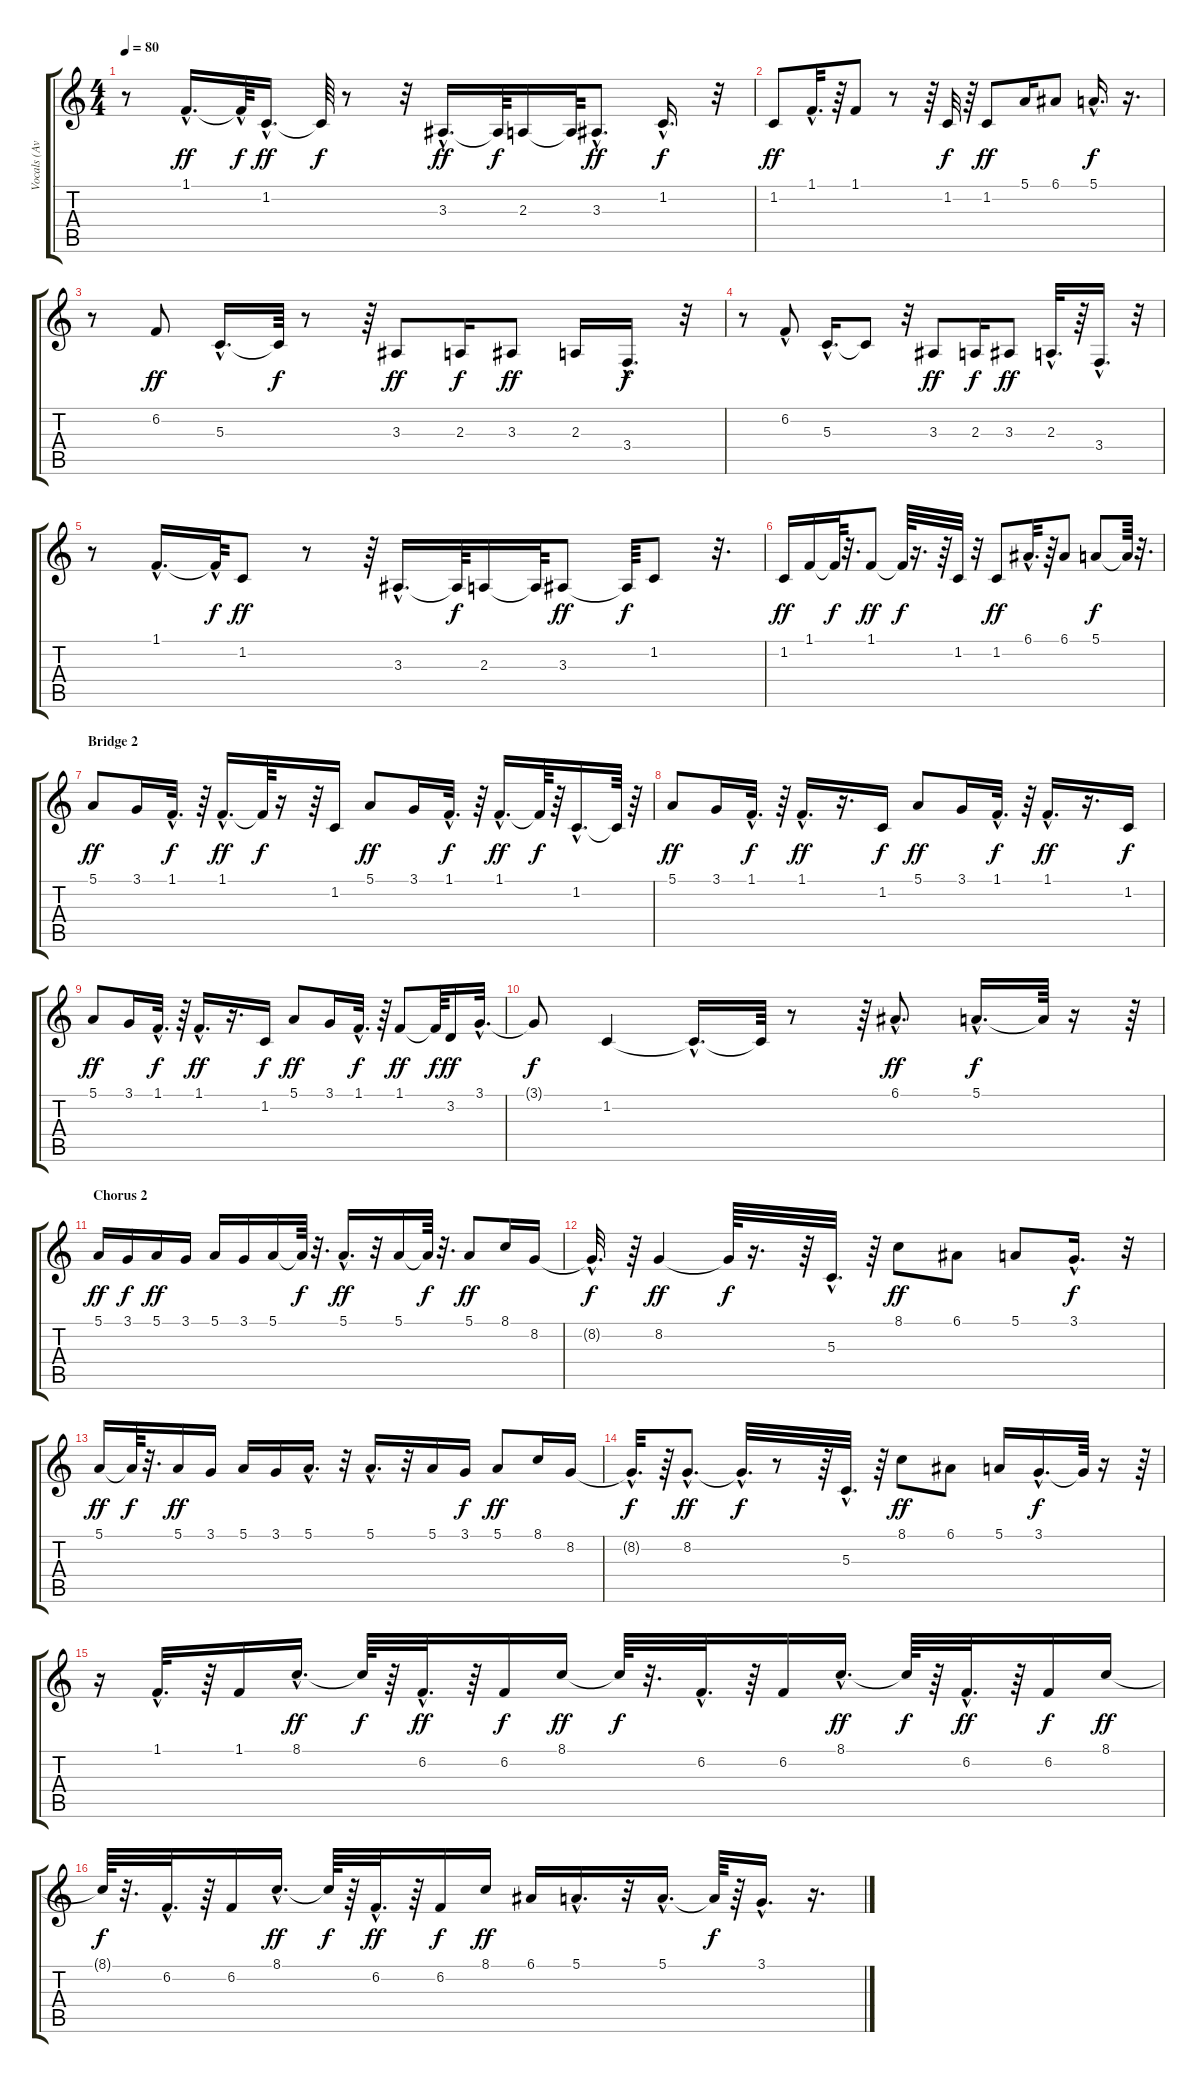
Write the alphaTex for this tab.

\track ("Vocals (Avril Lavigne)" "Vocals (Av") {instrument tenorsax}
\staff {score tabs}
\tuning (E4 B3 G3 D3 A2 E2) {hide}
\ts (4 4)
\tempo 80
\clef g2
\ks c
r.8{dy ff} 1.1{hac}.16{d} 1.1{hac t}.64{dy f} 1.2{hac}.16{d dy ff} 1.2{t}.64{dy f} r.8 r.32 3.3{hac}.16{d dy ff} 3.3{t}.64{dy f} 2.3.16 2.3{t}.64 3.3{hac}.8{d dy ff} 1.2{hac}.16{d dy f} r.32 |
1.2.8{dy ff} 1.1{hac}.32{d} r.64 1.1.8 r.8 r.64 1.2.32{dy f} r.64 1.2.8{dy ff} 5.1.16 6.1.8 5.1{hac}.16{d dy f} r.16{d} |
r.8 6.2.8{dy ff} 5.3{hac}.16{d} 5.3{t}.64{dy f} r.8 r.64 3.3.8{dy ff} 2.3.16{dy f} 3.3.8{dy ff} 2.3.16 3.4{hac}.16{d dy f} r.32 |
r.8 6.2{hac}.8 5.3{hac}.16{d} 5.3{t}.8 r.32 3.3.8{dy ff} 2.3.16{dy f} 3.3.8{dy ff} 2.3{hac}.32{d} r.64 3.4{hac}.16{d} r.32 |
r.8 1.1{hac}.16{d} 1.1{hac t}.64{dy f} 1.2.8{dy ff} r.8 r.64 3.3{hac}.16{d} 3.3{t}.64{dy f} 2.3.16 2.3{t}.64 3.3.8{dy ff} 3.3{t}.64{dy f} 1.2.8 r.32{d} |
1.2.16{dy ff} 1.1.16 1.1{t}.64{dy f} r.32{d} 1.1.8{dy ff} 1.1{t}.64{dy f} r.16{d} r.64 1.2.32 r.32 1.2.8{dy ff} 6.1{hac}.32{d} r.64 6.1.8 5.1.8{dy f} 5.1{t}.64 r.32{d} |
\section ("" "Bridge 2")
5.1.8{dy ff} 3.1.16 1.1{hac}.32{d dy f} r.64 1.1{hac}.16{d dy ff} 1.1{t}.64{dy f} r.16 r.64 1.2.16 5.1.8{dy ff} 3.1.16 1.1{hac}.32{d dy f} r.64 1.1{hac}.16{d dy ff} 1.1{t}.64{dy f} r.64 1.2{hac}.16{d} 1.2{t}.64 r.64 |
5.1.8{dy ff} 3.1.16 1.1{hac}.32{d dy f} r.64 1.1{hac}.16{d dy ff} r.16{d} 1.2.16{dy f} 5.1.8{dy ff} 3.1.16 1.1{hac}.32{d dy f} r.64 1.1{hac}.16{d dy ff} r.16{d} 1.2.16{dy f} |
5.1.8{dy ff} 3.1.16 1.1{hac}.32{d dy f} r.64 1.1{hac}.16{d dy ff} r.16{d} 1.2.16{dy f} 5.1.8{dy ff} 3.1.16 1.1{hac}.32{d dy f} r.64 1.1.8{dy ff} 1.1{t}.64{dy f} 3.2.16{dy ff} 3.1{hac}.32{d} |
3.1{t}.8{dy f} 1.2.4 1.2{hac t}.16{d} 1.2{t}.64 r.8 r.64 6.1{hac}.8{d dy ff} 5.1{hac}.16{d dy f} 5.1{t}.64 r.16 r.64 |
\section ("" "Chorus 2")
5.1.16{dy ff} 3.1.16{dy f} 5.1.16{dy ff} 3.1.16 5.1.16 3.1.16 5.1.16 5.1{t}.64{dy f} r.32{d} 5.1{hac}.16{d dy ff} r.32 5.1.16 5.1{t}.64{dy f} r.32{d} 5.1.8{dy ff} 8.1.16 8.2.16 |
8.2{hac t}.32{d dy f} r.64 8.2.4{dy ff} 8.2{t}.64{dy f} r.16{d} r.64 5.3{hac}.32{d} r.64 8.1.8{dy ff} 6.1.8 5.1.8 3.1{hac}.16{d dy f} r.32 |
5.1.16{dy ff} 5.1{t}.64{dy f} r.32{d} 5.1.16{dy ff} 3.1.16 5.1.16 3.1.16 5.1{hac}.16{d} r.32 5.1{hac}.16{d} r.32 5.1.16 3.1.16{dy f} 5.1.8{dy ff} 8.1.16 8.2.16 |
8.2{hac t}.32{d dy f} r.64 8.2{hac}.8{d dy ff} 8.2{hac t}.32{d dy f} r.8 r.64 5.3{hac}.32{d} r.64 8.1.8{dy ff} 6.1.8 5.1.16 3.1{hac}.16{d dy f} 3.1{t}.64 r.16 r.64 |
r.16 1.1{hac}.32{d} r.64 1.1.16 8.1{hac}.16{d dy ff} 8.1{t}.64{dy f} r.64 6.2{hac}.32{d dy ff} r.64 6.2.16{dy f} 8.1.16{dy ff} 8.1{t}.64{dy f} r.32{d} 6.2{hac}.32{d} r.64 6.2.16 8.1{hac}.16{d dy ff} 8.1{t}.64{dy f} r.64 6.2{hac}.32{d dy ff} r.64 6.2.16{dy f} 8.1.16{dy ff} |
8.1{t}.64{dy f} r.32{d} 6.2{hac}.32{d} r.64 6.2.16 8.1{hac}.16{d dy ff} 8.1{t}.64{dy f} r.64 6.2{hac}.32{d dy ff} r.64 6.2.16{dy f} 8.1.16{dy ff} 6.1.16 5.1{hac}.16{d} r.32 5.1{hac}.16{d} 5.1{t}.64{dy f} r.64 3.1{hac}.16{d} r.16{d}
